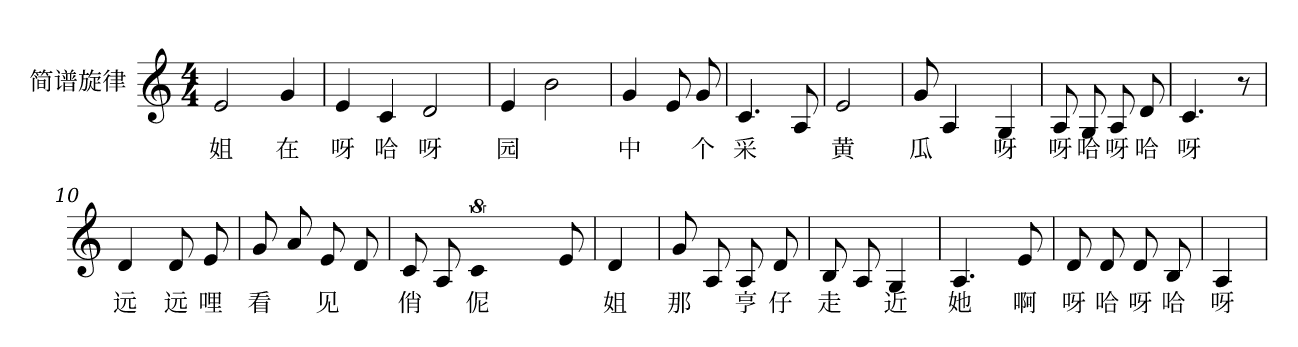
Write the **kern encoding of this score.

**kern	**text
*part1	*part1
*staff1	*staff1
*I"简谱旋律	*
*k[]	*
*M4/4	*
=1	=1
2e	姐
4g	在
=2	=2
4e	呀
4c	哈
2d	呀
=3	=3
4e	园
2b	.
=4	=4
4g	中
8e	.
8g	个
=5	=5
4.c	采
8A	.
=6	=6
2e	黄
=7	=7
8g	瓜
!LO:N:vis=4	!
4.A	.
4G	呀
=8	=8
8A	呀
8G	哈
8A	呀
8d	哈
=9	=9
4.c	呀
8r	.
=10	=10
4d	远
8d	远
8e	哩
=11	=11
8g	看
8a	.
8e	见
8d	.
=12	=12
8c	俏
8A	.
!LO:N:vis=2	!
8%5c	伲
8e	.
=13	=13
4d	姐
=14	=14
8g	那
8A	.
8A	亨
8d	仔
=15	=15
8B	走
8A	.
4G	近
=16	=16
4.A	她
8e	啊
=17	=17
8d	呀
8d	哈
8d	呀
8B	哈
=18	=18
4A	呀
=	=
*-	*-
